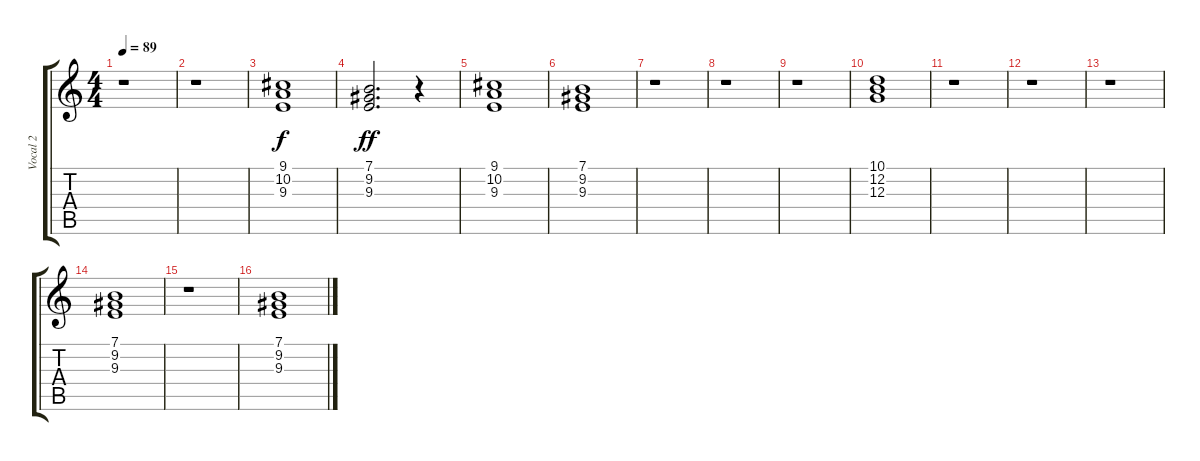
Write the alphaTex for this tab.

\track ("Vocal 2" "Vocal 2") {instrument choiraahs}
\staff {score tabs}
\tuning (E4 B3 G3 D3 A2 E2) {hide}
\ts (4 4)
\tempo 89
\clef g2
\ks c
r.1{dy ff} |
r.1 |
(9.1 10.2 9.3).1{dy f} |
(7.1 9.2 9.3).2{d dy ff} r.4 |
(9.1 10.2 9.3).1 |
(7.1 9.2 9.3).1 |
r.1 |
r.1 |
r.1 |
(10.1 12.2 12.3).1 |
r.1 |
r.1 |
r.1 |
(7.1 9.2 9.3).1 |
r.1 |
(7.1 9.2 9.3).1
